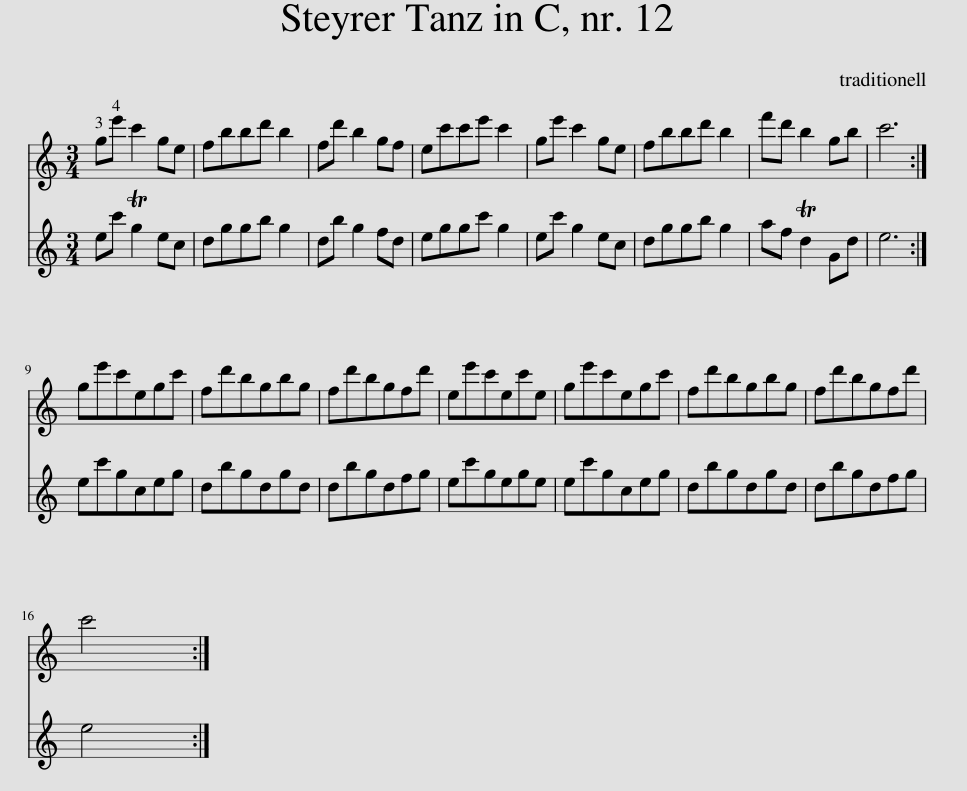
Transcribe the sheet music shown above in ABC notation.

X:1
%%score 1 2
L:1/8
M:3/4
I:linebreak $
K:C
V:1 treble
V:2 treble
V:1
 ge' c'2 ge | fbbd' b2 | fd' b2 gf | ec'c'e' c'2 | ge' c'2 ge | %5
 fbbd' b2 | f'd' b2 gb | c'6 :|$ ge'c'egc' | fd'bgbg | %10
 fd'bgfd' | ee'c'ec'e | ge'c'egc' | fd'bgbg | fd'bgfd' |$ %15
 c'4 :| %16
V:2
 ec' Tg2 ec | dggb g2 | db g2 fd | eggc' g2 | ec' g2 ec | %5
 dggb g2 | af Td2 Gd | e6 :|$ ec'gceg | dbgdgd | %10
 dbgdfg | ec'gege | ec'gceg | dbgdgd | dbgdfg |$ %15
 e4 :| %16
